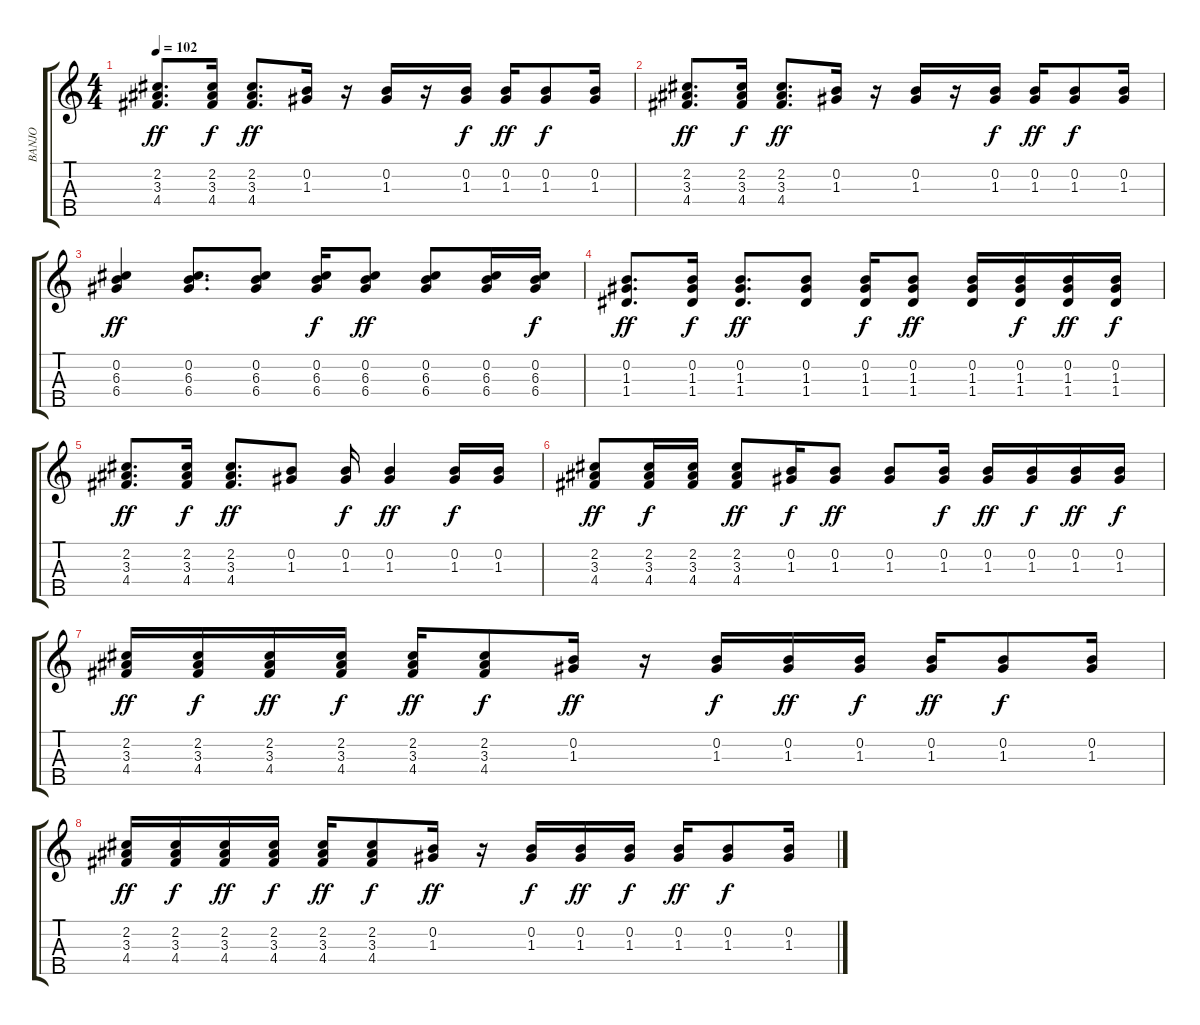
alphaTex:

\track ("BANJO" "BANJO") {instrument banjo}
\staff {score tabs}
\tuning (D4 B3 G3 D3 G4) {hide}
\displaytranspose 12
\ts (4 4)
\tempo 102
\clef g2
\ks c
(2.2 3.3 4.4).8{d dy ff} (2.2 3.3 4.4).16{dy f} (2.2 3.3 4.4).8{d dy ff} (0.2 1.3).16 r.16 (0.2 1.3).16 r.16 (0.2 1.3).16{dy f} (0.2 1.3).16{dy ff} (0.2 1.3).8{dy f} (0.2 1.3).16 |
(2.2 3.3 4.4).8{d dy ff} (2.2 3.3 4.4).16{dy f} (2.2 3.3 4.4).8{d dy ff} (0.2 1.3).16 r.16 (0.2 1.3).16 r.16 (0.2 1.3).16{dy f} (0.2 1.3).16{dy ff} (0.2 1.3).8{dy f} (0.2 1.3).16 |
(0.2 6.3 6.4).4{dy ff} (0.2 6.3 6.4).8{d} (0.2 6.3 6.4).8 (0.2 6.3 6.4).16{dy f} (0.2 6.3 6.4).8{dy ff} (0.2 6.3 6.4).8 (0.2 6.3 6.4).16 (0.2 6.3 6.4).16{dy f} |
(0.2 1.3 1.4).8{d dy ff} (0.2 1.3 1.4).16{dy f} (0.2 1.3 1.4).8{d dy ff} (0.2 1.3 1.4).8 (0.2 1.3 1.4).16{dy f} (0.2 1.3 1.4).8{dy ff} (0.2 1.3 1.4).16 (0.2 1.3 1.4).16{dy f} (0.2 1.3 1.4).16{dy ff} (0.2 1.3 1.4).16{dy f} |
(2.2 3.3 4.4).8{d dy ff} (2.2 3.3 4.4).16{dy f} (2.2 3.3 4.4).8{d dy ff} (0.2 1.3).8 (0.2 1.3).16{dy f} (0.2 1.3).4{dy ff} (0.2 1.3).16{dy f} (0.2 1.3).16 |
(2.2 3.3 4.4).8{dy ff} (2.2 3.3 4.4).16{dy f} (2.2 3.3 4.4).16 (2.2 3.3 4.4).8{dy ff} (0.2 1.3).16{dy f} (0.2 1.3).8{dy ff} (0.2 1.3).8 (0.2 1.3).16{dy f} (0.2 1.3).16{dy ff} (0.2 1.3).16{dy f} (0.2 1.3).16{dy ff} (0.2 1.3).16{dy f} |
(2.2 3.3 4.4).16{dy ff} (2.2 3.3 4.4).16{dy f} (2.2 3.3 4.4).16{dy ff} (2.2 3.3 4.4).16{dy f} (2.2 3.3 4.4).16{dy ff} (2.2 3.3 4.4).8{dy f} (0.2 1.3).16{dy ff} r.16 (0.2 1.3).16{dy f} (0.2 1.3).16{dy ff} (0.2 1.3).16{dy f} (0.2 1.3).16{dy ff} (0.2 1.3).8{dy f} (0.2 1.3).16 |
(2.2 3.3 4.4).16{dy ff} (2.2 3.3 4.4).16{dy f} (2.2 3.3 4.4).16{dy ff} (2.2 3.3 4.4).16{dy f} (2.2 3.3 4.4).16{dy ff} (2.2 3.3 4.4).8{dy f} (0.2 1.3).16{dy ff} r.16 (0.2 1.3).16{dy f} (0.2 1.3).16{dy ff} (0.2 1.3).16{dy f} (0.2 1.3).16{dy ff} (0.2 1.3).8{dy f} (0.2 1.3).16
